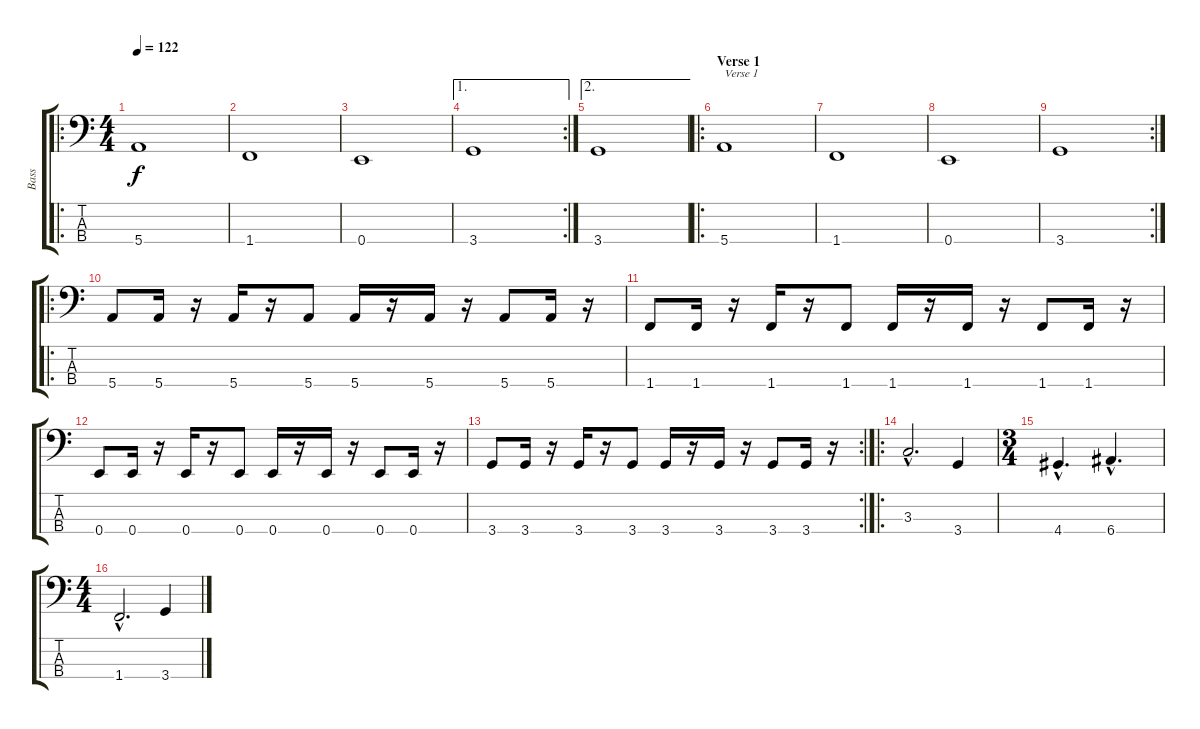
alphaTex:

\track ("Bass" "Bass") {instrument electricbassfinger}
\staff {score tabs}
\tuning (G2 D2 A1 E1) {hide}
\ro
\ts (4 4)
\tempo 122
\clef f4
\ks c
5.4.1{dy f instrument electricbassfinger} |
1.4.1 |
0.4.1 |
\ae 1
\rc 2
3.4.1 |
\ae 2
3.4.1 |
\ro
\section ("" "Verse 1")
5.4.1{txt "Verse 1"} |
1.4.1 |
0.4.1 |
\rc 2
3.4.1 |
\ro
5.4.8 5.4.16 r.16 5.4.16 r.16 5.4.8 5.4.16 r.16 5.4.16 r.16 5.4.8 5.4.16 r.16 |
1.4.8 1.4.16 r.16 1.4.16 r.16 1.4.8 1.4.16 r.16 1.4.16 r.16 1.4.8 1.4.16 r.16 |
0.4.8 0.4.16 r.16 0.4.16 r.16 0.4.8 0.4.16 r.16 0.4.16 r.16 0.4.8 0.4.16 r.16 |
\rc 2
3.4.8 3.4.16 r.16 3.4.16 r.16 3.4.8 3.4.16 r.16 3.4.16 r.16 3.4.8 3.4.16 r.16 |
\ro
3.3{hac}.2{d} 3.4.4 |
\ts (3 4)
4.4{hac}.4{d} 6.4{hac}.4{d} |
\ts (4 4)
1.4{hac}.2{d} 3.4.4
